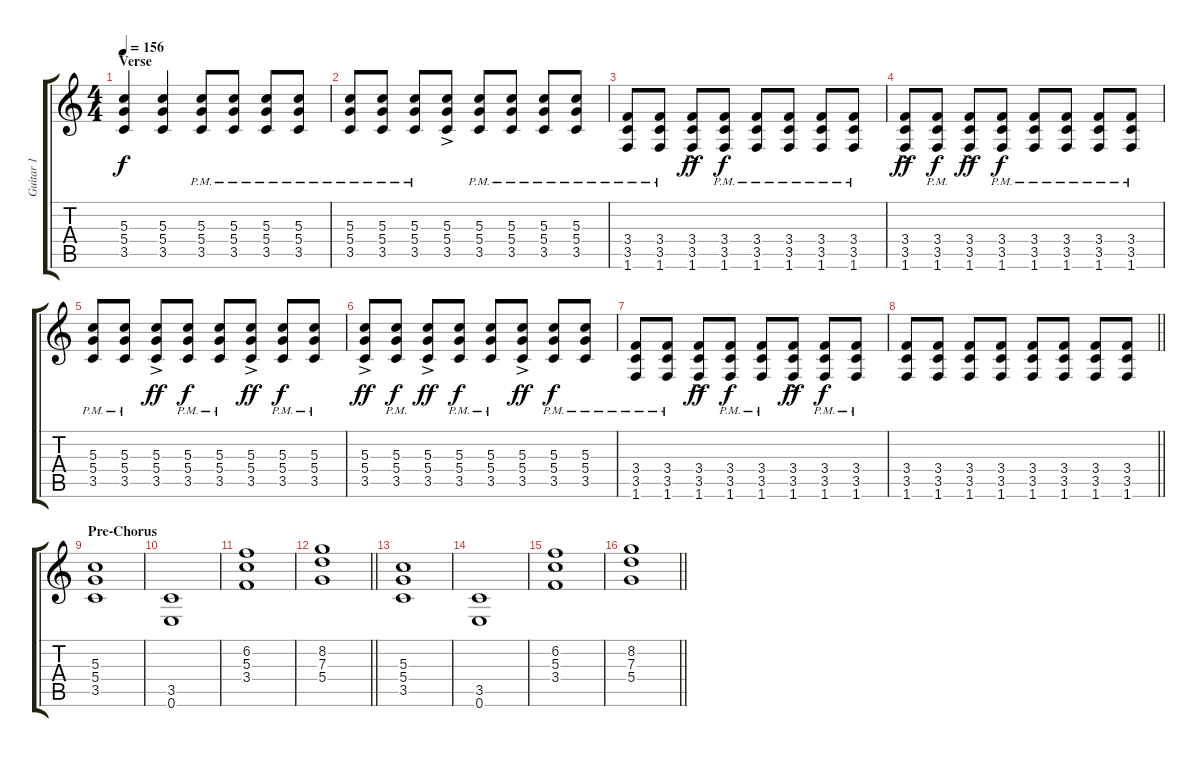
\track ("Guitar 1" "Guitar 1") {instrument distortionguitar}
\staff {score tabs}
\tuning (E4 B3 G3 D3 A2 E2) {hide}
\ts (4 4)
\section ("" "Verse")
\tempo 156
\clef g2
\ks c
(5.3 5.4 3.5).4{dy f} (5.3 5.4 3.5).4 (5.3{pm} 5.4{pm} 3.5{pm}).8 (5.3{pm} 5.4{pm} 3.5{pm}).8 (5.3{pm} 5.4{pm} 3.5{pm}).8 (5.3{pm} 5.4{pm} 3.5{pm}).8 |
(5.3{pm} 5.4{pm} 3.5{pm}).8 (5.3{pm} 5.4{pm} 3.5{pm}).8 (5.3{pm} 5.4{pm} 3.5{pm}).8 (5.3{ac} 5.4{ac} 3.5{ac}).8 (5.3{pm} 5.4{pm} 3.5{pm}).8 (5.3{pm} 5.4{pm} 3.5{pm}).8 (5.3{pm} 5.4{pm} 3.5{pm}).8 (5.3{pm} 5.4{pm} 3.5{pm}).8 |
(3.4{pm} 3.5{pm} 1.6{pm}).8 (3.4{pm} 3.5{pm} 1.6{pm}).8 (3.4{ac} 3.5{ac} 1.6{ac}).8{dy ff} (3.4{pm} 3.5{pm} 1.6{pm}).8{dy f} (3.4{pm} 3.5{pm} 1.6{pm}).8 (3.4{pm} 3.5{pm} 1.6{pm}).8 (3.4{pm} 3.5{pm} 1.6{pm}).8 (3.4{pm} 3.5{pm} 1.6{pm}).8 |
(3.4{ac} 3.5{ac} 1.6{ac}).8{dy ff} (3.4{pm} 3.5{pm} 1.6{pm}).8{dy f} (3.4{ac} 3.5{ac} 1.6{ac}).8{dy ff} (3.4{pm} 3.5{pm} 1.6{pm}).8{dy f} (3.4{pm} 3.5{pm} 1.6{pm}).8 (3.4{pm} 3.5{pm} 1.6{pm}).8 (3.4{pm} 3.5{pm} 1.6{pm}).8 (3.4{pm} 3.5{pm} 1.6{pm}).8 |
(5.3{pm} 5.4{pm} 3.5{pm}).8 (5.3{pm} 5.4{pm} 3.5{pm}).8 (5.3{ac} 5.4{ac} 3.5{ac}).8{dy ff} (5.3{pm} 5.4{pm} 3.5{pm}).8{dy f} (5.3{pm} 5.4{pm} 3.5{pm}).8 (5.3{ac} 5.4{ac} 3.5{ac}).8{dy ff} (5.3{pm} 5.4{pm} 3.5{pm}).8{dy f} (5.3{pm} 5.4{pm} 3.5{pm}).8 |
(5.3{ac} 5.4{ac} 3.5{ac}).8{dy ff} (5.3{pm} 5.4{pm} 3.5{pm}).8{dy f} (5.3{ac} 5.4{ac} 3.5{ac}).8{dy ff} (5.3{pm} 5.4{pm} 3.5{pm}).8{dy f} (5.3{pm} 5.4{pm} 3.5{pm}).8 (5.3{ac} 5.4{ac} 3.5{ac}).8{dy ff} (5.3{pm} 5.4{pm} 3.5{pm}).8{dy f} (5.3{pm} 5.4{pm} 3.5{pm}).8 |
(3.4{pm} 3.5{pm} 1.6{pm}).8 (3.4{pm} 3.5{pm} 1.6{pm}).8 (3.4{ac} 3.5{ac} 1.6{ac}).8{dy ff} (3.4{pm} 3.5{pm} 1.6{pm}).8{dy f} (3.4{pm} 3.5{pm} 1.6{pm}).8 (3.4{ac} 3.5{ac} 1.6{ac}).8{dy ff} (3.4{pm} 3.5{pm} 1.6{pm}).8{dy f} (3.4{pm} 3.5{pm} 1.6{pm}).8 |
\barLineRight lightlight
(3.4 3.5 1.6).8 (3.4 3.5 1.6).8 (3.4 3.5 1.6).8 (3.4 3.5 1.6).8 (3.4 3.5 1.6).8 (3.4 3.5 1.6).8 (3.4 3.5 1.6).8 (3.4 3.5 1.6).8 |
\section ("" "Pre-Chorus")
(5.3 5.4 3.5).1 |
(3.5 0.6).1 |
(6.2 5.3 3.4).1 |
\barLineRight lightlight
(8.2 7.3 5.4).1 |
(5.3 5.4 3.5).1 |
(3.5 0.6).1 |
(6.2 5.3 3.4).1 |
\barLineRight lightlight
(8.2 7.3 5.4).1
